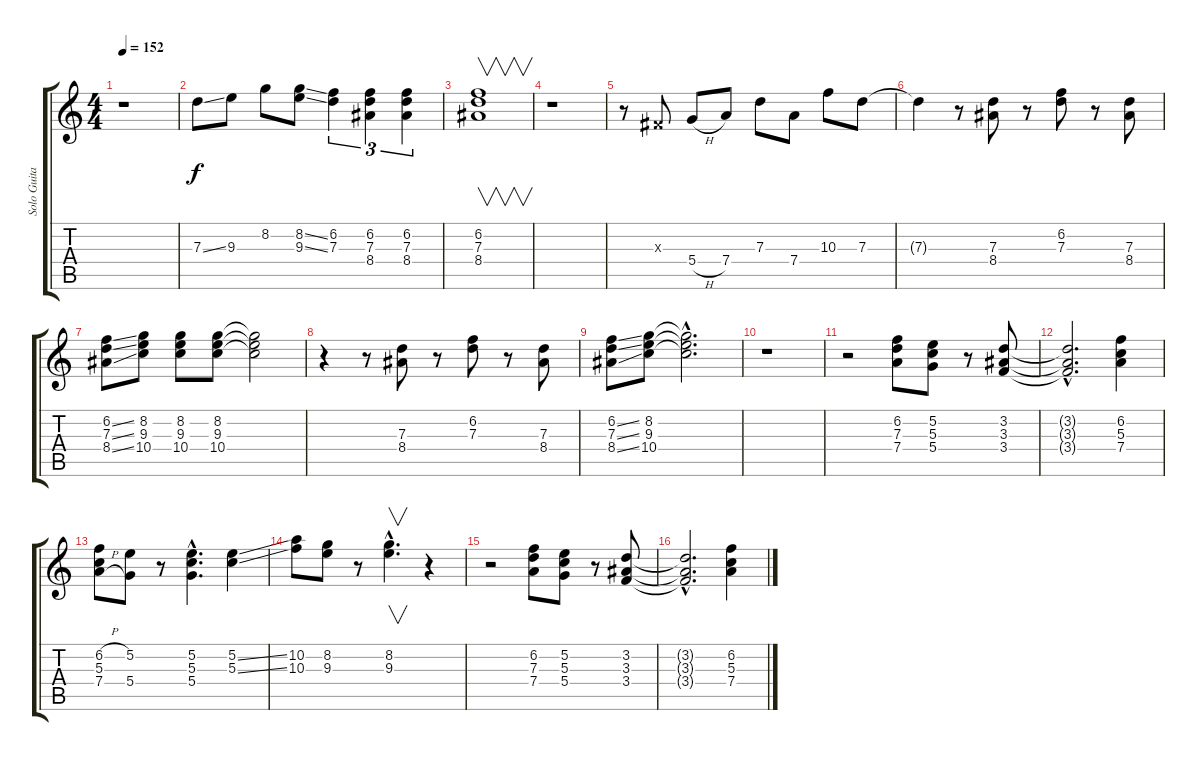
\track ("Solo Guitar" "Solo Guita") {instrument electricguitarclean}
\staff {score tabs}
\tuning (E4 B3 G3 D3 A2 E2) {hide}
\ts (4 4)
\tempo 152
\clef g2
\ks c
r.1{dy f} |
7.3{ss}.8 9.3.8 8.2.8 (8.2{ss} 9.3{ss}).8 (6.2 7.3).4{tu (3 2)} (6.2 7.3 8.4).4{tu (3 2)} (6.2 7.3 8.4).4{tu (3 2)} |
(6.2 7.3 8.4).1{v} |
r.1 |
r.8 -1.3{x}.8 5.4{h}.8 7.4.8 7.3.8 7.4.8 10.3.8 7.3.8 |
7.3{t}.4 r.8 (7.3 8.4).8 r.8 (6.2 7.3).8 r.8 (7.3 8.4).8 |
(6.2{ss} 7.3{ss} 8.4{ss}).8 (8.2 9.3 10.4).8 (8.2 9.3 10.4).8 (8.2 9.3 10.4).8 (8.2{t} 9.3{t} 10.4{t}).2 |
r.4 r.8 (7.3 8.4).8 r.8 (6.2 7.3).8 r.8 (7.3 8.4).8 |
(6.2{ss} 7.3{ss} 8.4{ss}).8 (8.2 9.3 10.4).8 (8.2{hac t} 9.3{hac t} 10.4{hac t}).2{d} |
r.1 |
r.2 (6.2 7.3 7.4).8 (5.2 5.3 5.4).8 r.8 (3.2 3.3 3.4).8 |
(3.2{hac t} 3.3{hac t} 3.4{hac t}).2{d} (6.2 5.3 7.4).4 |
(6.2{h} 5.3 7.4{h}).8 (5.2 5.4).8 r.8 (5.2{hac} 5.3{hac} 5.4{hac}).4{d} (5.2{ss} 5.3{ss}).4 |
(10.2 10.3).8 (8.2 9.3).8 r.8 (8.2{hac} 9.3{hac}).4{v d} r.4 |
r.2 (6.2 7.3 7.4).8 (5.2 5.3 5.4).8 r.8 (3.2 3.3 3.4).8 |
(3.2{hac t} 3.3{hac t} 3.4{hac t}).2{d} (6.2 5.3 7.4).4
